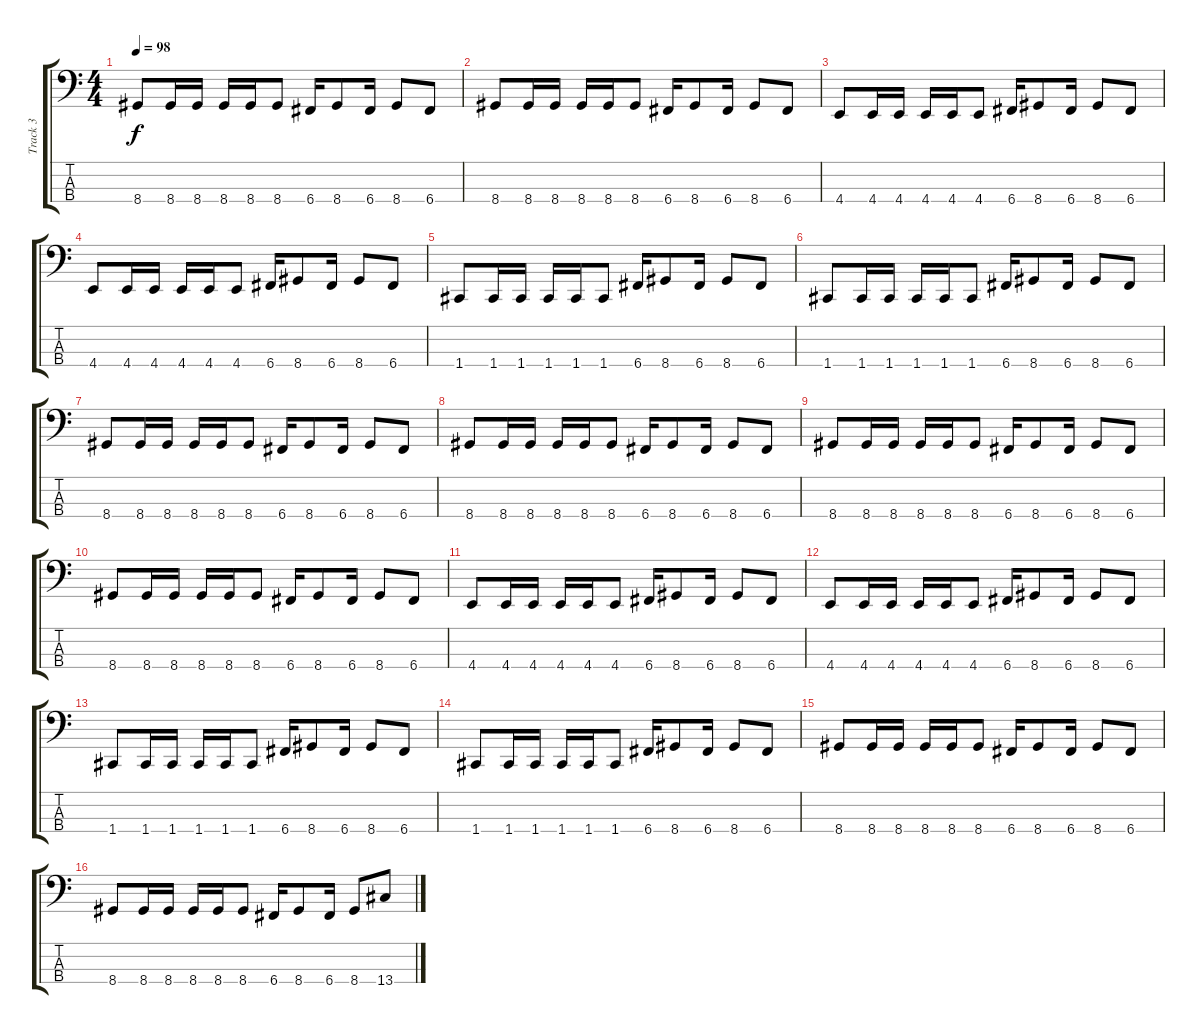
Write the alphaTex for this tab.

\track ("Track 3" "Track 3") {instrument electricbasspick}
\staff {score tabs}
\tuning (F2 C2 G1 C1) {hide}
\ts (4 4)
\tempo 98
\clef f4
\ks c
8.4.8{dy f} 8.4.16 8.4.16 8.4.16 8.4.16 8.4.8 6.4.16 8.4.8 6.4.16 8.4.8 6.4.8 |
8.4.8 8.4.16 8.4.16 8.4.16 8.4.16 8.4.8 6.4.16 8.4.8 6.4.16 8.4.8 6.4.8 |
4.4.8 4.4.16 4.4.16 4.4.16 4.4.16 4.4.8 6.4.16 8.4.8 6.4.16 8.4.8 6.4.8 |
4.4.8 4.4.16 4.4.16 4.4.16 4.4.16 4.4.8 6.4.16 8.4.8 6.4.16 8.4.8 6.4.8 |
1.4.8 1.4.16 1.4.16 1.4.16 1.4.16 1.4.8 6.4.16 8.4.8 6.4.16 8.4.8 6.4.8 |
1.4.8 1.4.16 1.4.16 1.4.16 1.4.16 1.4.8 6.4.16 8.4.8 6.4.16 8.4.8 6.4.8 |
8.4.8 8.4.16 8.4.16 8.4.16 8.4.16 8.4.8 6.4.16 8.4.8 6.4.16 8.4.8 6.4.8 |
8.4.8 8.4.16 8.4.16 8.4.16 8.4.16 8.4.8 6.4.16 8.4.8 6.4.16 8.4.8 6.4.8 |
8.4.8 8.4.16 8.4.16 8.4.16 8.4.16 8.4.8 6.4.16 8.4.8 6.4.16 8.4.8 6.4.8 |
8.4.8 8.4.16 8.4.16 8.4.16 8.4.16 8.4.8 6.4.16 8.4.8 6.4.16 8.4.8 6.4.8 |
4.4.8 4.4.16 4.4.16 4.4.16 4.4.16 4.4.8 6.4.16 8.4.8 6.4.16 8.4.8 6.4.8 |
4.4.8 4.4.16 4.4.16 4.4.16 4.4.16 4.4.8 6.4.16 8.4.8 6.4.16 8.4.8 6.4.8 |
1.4.8 1.4.16 1.4.16 1.4.16 1.4.16 1.4.8 6.4.16 8.4.8 6.4.16 8.4.8 6.4.8 |
1.4.8 1.4.16 1.4.16 1.4.16 1.4.16 1.4.8 6.4.16 8.4.8 6.4.16 8.4.8 6.4.8 |
8.4.8 8.4.16 8.4.16 8.4.16 8.4.16 8.4.8 6.4.16 8.4.8 6.4.16 8.4.8 6.4.8 |
8.4.8 8.4.16 8.4.16 8.4.16 8.4.16 8.4.8 6.4.16 8.4.8 6.4.16 8.4.8 13.4{ss}.8
